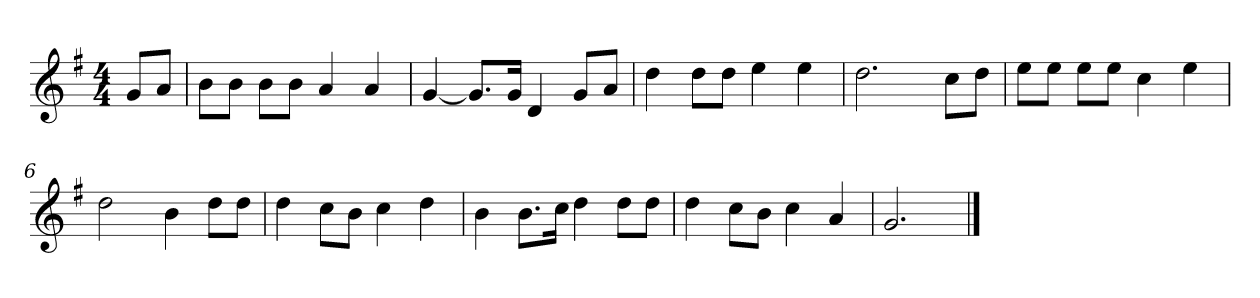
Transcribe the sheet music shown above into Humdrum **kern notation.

**kern
*part1
*staff1
*k[f#]
*M4/4
*MM120
=
8gL
8aJ
=1
8bL
8bJ
8bL
8bJ
4a
4a
=2
[4g
8.gL]
16gJk
4d
8gL
8aJ
=3
4dd
8ddL
8ddJ
4ee
4ee
=4
2.dd
8ccL
8ddJ
=5
8eeL
8eeJ
8eeL
8eeJ
4cc
4ee
=6
2dd
4b
8ddL
8ddJ
=7
4dd
8ccL
8bJ
4cc
4dd
=8
4b
8.bL
16ccJk
4dd
8ddL
8ddJ
=9
4dd
8ccL
8bJ
4cc
4a
=10
2.g
==
*-
